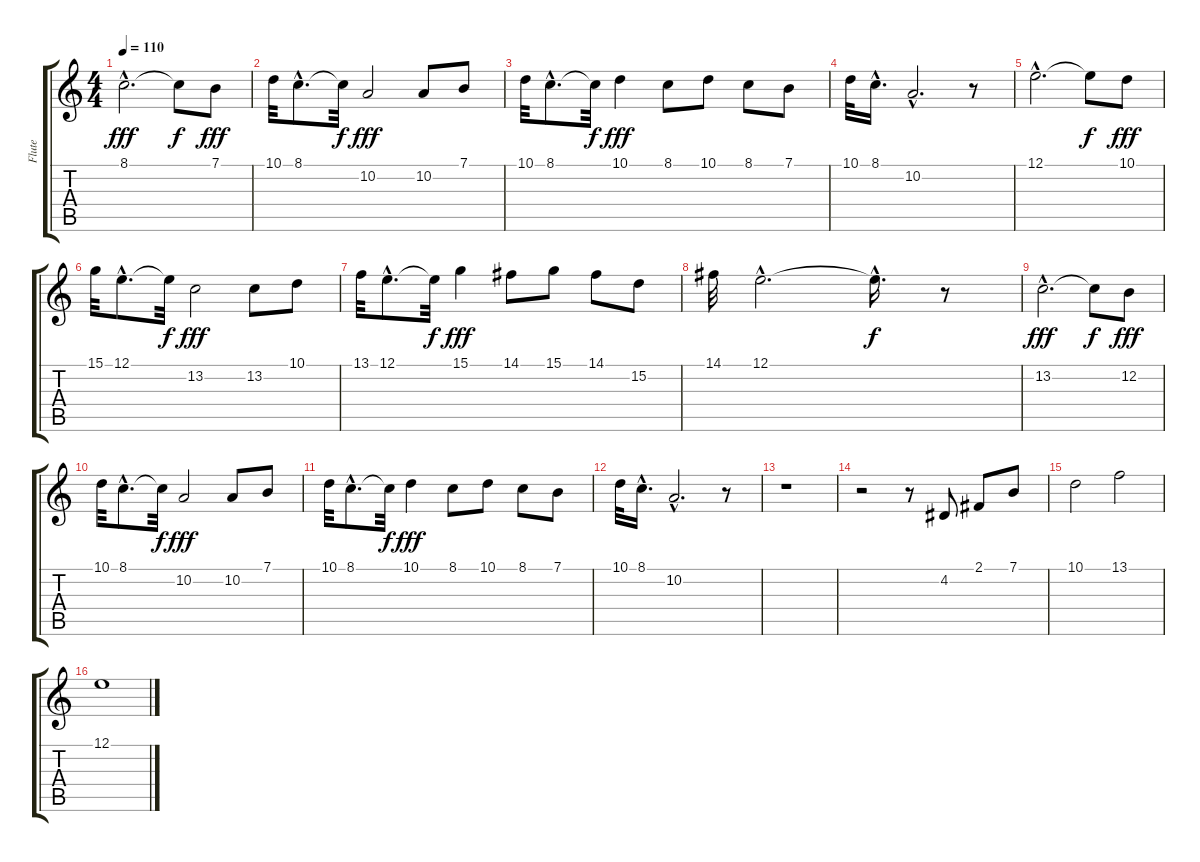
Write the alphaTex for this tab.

\track ("Flute" "Flute") {instrument flute}
\staff {score tabs}
\tuning (E4 B3 G3 D3 A2 E2) {hide}
\ts (4 4)
\tempo 110
\clef g2
\ks c
8.1{hac}.2{d dy fff} 8.1{t}.8{dy f} 7.1.8{dy fff} |
10.1.32 8.1{hac}.8{d} 8.1{t}.32{dy f} 10.2.2{dy fff} 10.2.8 7.1.8 |
10.1.32 8.1{hac}.8{d} 8.1{t}.32{dy f} 10.1.4{dy fff} 8.1.8 10.1.8 8.1.8 7.1.8 |
10.1.32 8.1{hac}.16{d} 10.2{hac}.2{d} r.8 |
12.1{hac}.2{d} 12.1{t}.8{dy f} 10.1.8{dy fff} |
15.1.32 12.1{hac}.8{d} 12.1{t}.32{dy f} 13.2.2{dy fff} 13.2.8 10.1.8 |
13.1.32 12.1{hac}.8{d} 12.1{t}.32{dy f} 15.1.4{dy fff} 14.1.8 15.1.8 14.1.8 15.2.8 |
14.1.32 12.1{hac}.2{d} 12.1{hac t}.16{d dy f} r.8 |
13.2{hac}.2{d dy fff} 13.2{t}.8{dy f} 12.2.8{dy fff} |
10.1.32 8.1{hac}.8{d} 8.1{t}.32{dy f} 10.2.2{dy fff} 10.2.8 7.1.8 |
10.1.32 8.1{hac}.8{d} 8.1{t}.32{dy f} 10.1.4{dy fff} 8.1.8 10.1.8 8.1.8 7.1.8 |
10.1.32 8.1{hac}.16{d} 10.2{hac}.2{d} r.8 |
r.1 |
r.2 r.8 4.2.8 2.1.8 7.1.8 |
10.1.2 13.1.2 |
12.1.1
